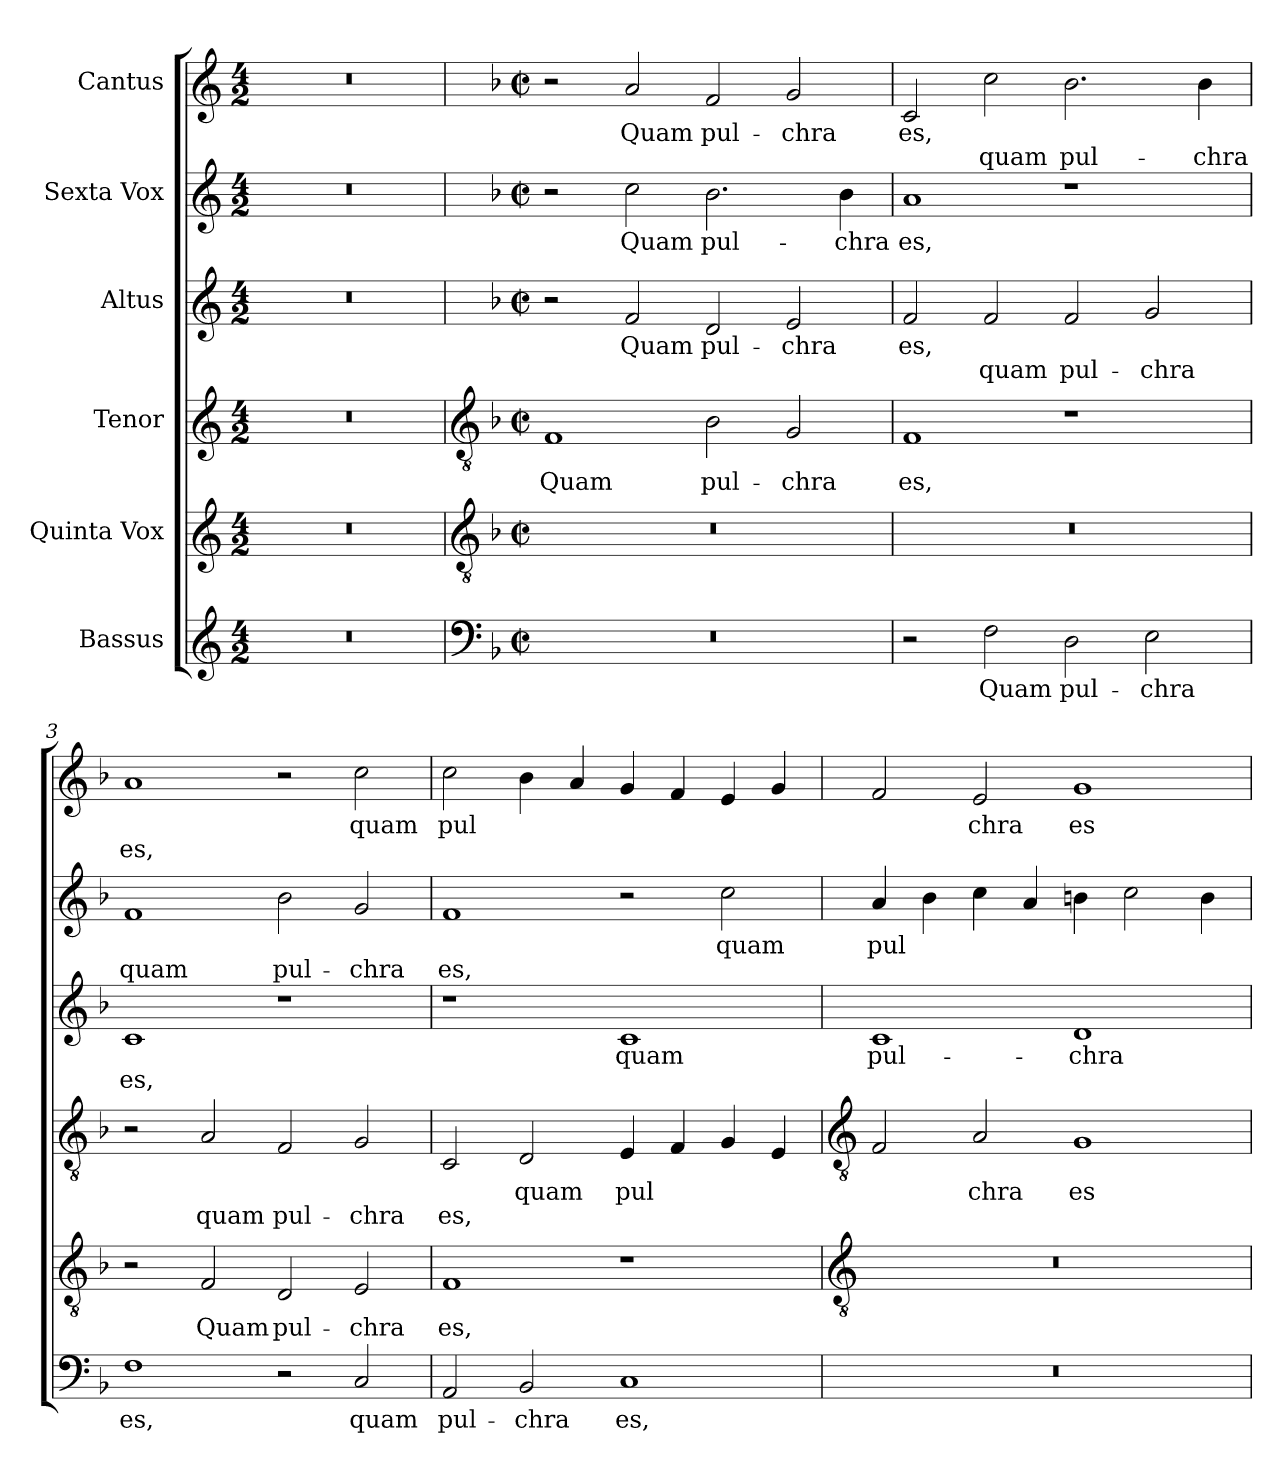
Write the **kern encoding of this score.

**kern	**text	**kern	**text	**kern	**text	**text	**kern	**text	**text	**kern	**text	**text	**kern	**text	**text
*part6	*part6	*part5	*part5	*part4	*part4	*part4	*part3	*part3	*part3	*part2	*part2	*part2	*part1	*part1	*part1
*staff6	*staff6	*staff5	*staff5	*staff4	*staff4	*staff4	*staff3	*staff3	*staff3	*staff2	*staff2	*staff2	*staff1	*staff1	*staff1
*I"Bassus	*	*I"Quinta Vox	*	*I"Tenor	*	*	*I"Altus	*	*	*I"Sexta Vox	*	*	*I"Cantus	*	*
*clefG2	*	*clefG2	*	*clefG2	*	*	*clefG2	*	*	*clefG2	*	*	*clefG2	*	*
*k[]	*	*k[]	*	*k[]	*	*	*k[]	*	*	*k[]	*	*	*k[]	*	*
*C:	*	*C:	*	*C:	*	*	*C:	*	*	*C:	*	*	*C:	*	*
*M4/2	*	*M4/2	*	*M4/2	*	*	*M4/2	*	*	*M4/2	*	*	*M4/2	*	*
=	=	=	=	=	=	=	=	=	=	=	=	=	=	=	=
0r	.	0r	.	0r	.	.	0r	.	.	0r	.	.	0r	.	.
!!LO:LB:g=z
=1	=1	=1	=1	=1	=1	=1	=1	=1	=1	=1	=1	=1	=1	=1	=1
*clefF4	*	*clefGv2	*	*clefGv2	*	*	*	*	*	*	*	*	*	*	*
*k[b-]	*	*k[b-]	*	*k[b-]	*	*	*k[b-]	*	*	*k[b-]	*	*	*k[b-]	*	*
*F:	*	*F:	*	*F:	*	*	*F:	*	*	*F:	*	*	*F:	*	*
*M4/2	*	*M4/2	*	*M4/2	*	*	*M4/2	*	*	*M4/2	*	*	*M4/2	*	*
*met(c|)	*	*met(c|)	*	*met(c|)	*	*	*met(c|)	*	*	*met(c|)	*	*	*met(c|)	*	*
!	!	!	!	!	!LO:LY:b	!	!	!	!	!	!	!	!	!	!
0r	.	0r	.	1F	Quam	.	2r	.	.	2r	.	.	2r	.	.
!	!	!	!	!	!	!	!	!LO:LY:b	!	!	!LO:LY:b	!	!	!LO:LY:b	!
.	.	.	.	.	.	.	2f	Quam	.	2cc	Quam	.	2a	Quam	.
!	!	!	!	!	!LO:LY:b	!	!	!LO:LY:b	!	!	!LO:LY:b	!	!	!LO:LY:b	!
.	.	.	.	2B-	pul-	.	2d	pul-	.	2.b-	pul-	.	2f	pul-	.
!	!	!	!	!	!LO:LY:b	!	!	!LO:LY:b	!	!	!	!	!	!LO:LY:b	!
.	.	.	.	2G	-chra	.	2e	-chra	.	.	.	.	2g	-chra	.
!	!	!	!	!	!	!	!	!	!	!	!LO:LY:b	!	!	!	!
.	.	.	.	.	.	.	.	.	.	4b-	-chra	.	.	.	.
=2	=2	=2	=2	=2	=2	=2	=2	=2	=2	=2	=2	=2	=2	=2	=2
!	!	!	!	!	!LO:LY:b	!	!	!LO:LY:b	!	!	!LO:LY:b	!	!	!LO:LY:b	!
2r	.	0r	.	1F	es,	.	2f	es,	.	1a	es,	.	2c	es,	.
!	!LO:LY:b	!	!	!	!	!	!	!	!LO:LY:b	!	!	!	!	!	!LO:LY:b
2F	Quam	.	.	.	.	.	2f	.	quam	.	.	.	2cc	.	quam
!	!LO:LY:b	!	!	!	!	!	!	!	!LO:LY:b	!	!	!	!	!	!LO:LY:b
2D	pul-	.	.	1r	.	.	2f	.	pul-	1r	.	.	2.b-	.	pul-
!	!LO:LY:b	!	!	!	!	!	!	!	!LO:LY:b	!	!	!	!	!	!
2E	-chra	.	.	.	.	.	2g	.	-chra	.	.	.	.	.	.
!	!	!	!	!	!	!	!	!	!	!	!	!	!	!	!LO:LY:b
.	.	.	.	.	.	.	.	.	.	.	.	.	4b-	.	-chra
=3	=3	=3	=3	=3	=3	=3	=3	=3	=3	=3	=3	=3	=3	=3	=3
!	!LO:LY:b	!	!	!	!	!	!	!	!LO:LY:b	!	!	!LO:LY:b	!	!	!LO:LY:b
1F	es,	2r	.	2r	.	.	1c	.	es,	1f	.	quam	1a	.	es,
!	!	!	!LO:LY:b	!	!	!LO:LY:b	!	!	!	!	!	!	!	!	!
.	.	2F	Quam	2A	.	quam	.	.	.	.	.	.	.	.	.
!	!	!	!LO:LY:b	!	!	!LO:LY:b	!	!	!	!	!	!LO:LY:b	!	!	!
2r	.	2D	pul-	2F	.	pul-	1r	.	.	2b-	.	pul-	2r	.	.
!	!LO:LY:b	!	!LO:LY:b	!	!	!LO:LY:b	!	!	!	!	!	!LO:LY:b	!	!LO:LY:b	!
2C	quam	2E	-chra	2G	.	-chra	.	.	.	2g	.	-chra	2cc	quam	.
=4	=4	=4	=4	=4	=4	=4	=4	=4	=4	=4	=4	=4	=4	=4	=4
!	!LO:LY:b	!	!LO:LY:b	!	!	!LO:LY:b	!	!	!	!	!	!LO:LY:b	!	!LO:LY:b	!
2AA	pul-	1F	es,	2C	.	es,	1r	.	.	1f	.	es,	2cc	pul	.
!	!LO:LY:b	!	!	!	!LO:LY:b	!	!	!	!	!	!	!	!	!	!
2BB-	-chra	.	.	2D	quam	.	.	.	.	.	.	.	4b-	.	.
.	.	.	.	.	.	.	.	.	.	.	.	.	4a	.	.
!	!LO:LY:b	!	!	!	!LO:LY:b	!	!	!LO:LY:b	!	!	!	!	!	!	!
1C	es,	1r	.	4E	pul	.	1c	quam	.	2r	.	.	4g	.	.
.	.	.	.	4F	.	.	.	.	.	.	.	.	4f	.	.
!	!	!	!	!	!	!	!	!	!	!	!LO:LY:b	!	!	!	!
.	.	.	.	4G	.	.	.	.	.	2cc	quam	.	4e	.	.
.	.	.	.	4E	.	.	.	.	.	.	.	.	4g	.	.
!!LO:LB:g=z
=5	=5	=5	=5	=5	=5	=5	=5	=5	=5	=5	=5	=5	=5	=5	=5
*	*	*clefGv2	*	*clefGv2	*	*	*	*	*	*	*	*	*	*	*
!	!	!	!	!	!	!	!	!LO:LY:b	!	!	!LO:LY:b	!	!	!	!
0r	.	0r	.	2F	.	.	1c	pul-	.	4a	pul	.	2f	.	.
.	.	.	.	.	.	.	.	.	.	4b-	.	.	.	.	.
!	!	!	!	!	!LO:LY:b	!	!	!	!	!	!	!	!	!LO:LY:b	!
.	.	.	.	2A	chra	.	.	.	.	4cc	.	.	2e	chra	.
.	.	.	.	.	.	.	.	.	.	4a	.	.	.	.	.
!	!	!	!	!	!LO:LY:b	!	!	!LO:LY:b	!	!	!	!	!	!LO:LY:b	!
.	.	.	.	1G	es	.	1d	-chra	.	4bn	.	.	1g	es	.
.	.	.	.	.	.	.	.	.	.	2cc	.	.	.	.	.
.	.	.	.	.	.	.	.	.	.	4b	.	.	.	.	.
=	=	=	=	=	=	=	=	=	=	=	=	=	=	=	=
*-	*-	*-	*-	*-	*-	*-	*-	*-	*-	*-	*-	*-	*-	*-	*-
